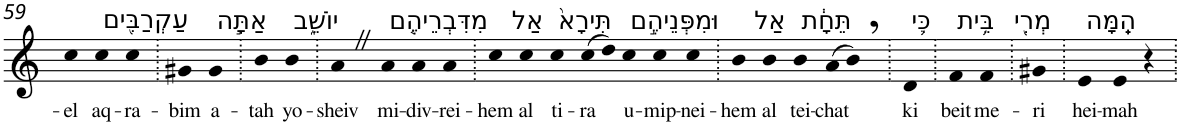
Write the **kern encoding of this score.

**kern	**text
*part1	*part1
*staff1	*staff1
*I"Piano	*
*I'Pno	*
!!LO:PB:g=z
*clefG2	*
*k[]	*
=59	=59
!	!LO:LY:b
4cc	-el
!LO:TX:a:t=עַקְרַבִּ֖ים	!
!	!LO:LY:b
4cc	aq-
!	!LO:LY:b
4cc	-ra-
=60.	=60.
!	!LO:LY:b
4g#X	-bim
!LO:TX:a:t=אַתָּ֣ה	!
!	!LO:LY:b
4g#	a-
=61.	=61.
!	!LO:LY:b
4b	-tah
!LO:TX:a:t=יוֹשֵׁ֑ב	!
!	!LO:LY:b
4b	yo-
=62.	=62.
!	!LO:LY:b
4aZ	-sheiv
!LO:TX:a:t=מִדִּבְרֵיהֶ֤ם	!
!	!LO:LY:b
4a	mi-
!	!LO:LY:b
4a	-div-
!	!LO:LY:b
4a	-rei-
=63.	=63.
!	!LO:LY:b
4cc	-hem
!LO:TX:a:t=אַל	!
!	!LO:LY:b
4cc	al
!LO:TX:a:t=תִּירָא֙	!
!	!LO:LY:b
4cc	ti-
!	!LO:LY:b
(>8cc	-ra
8dd)	.
!LO:TX:a:t=וּמִפְּנֵיהֶ֣ם	!
!	!LO:LY:b
4cc	u-
!	!LO:LY:b
4cc	-mip-
!	!LO:LY:b
4cc	-nei-
=64.	=64.
!	!LO:LY:b
4b	-hem
!LO:TX:a:t=אַל	!
!	!LO:LY:b
4b	al
!LO:TX:a:t=תֵּחָ֔ת	!
!	!LO:LY:b
4b	tei-
!	!LO:LY:b
(>8a	-chat
8b,)	.
=65.	=65.
!LO:TX:a:t=כִּ֛י	!
!	!LO:LY:b
4d	ki
=66.	=66.
!LO:TX:a:t=בֵּ֥ית	!
!	!LO:LY:b
4f	beit
!LO:TX:a:t=מְרִ֖י	!
!	!LO:LY:b
4f	me-
=67.	=67.
!	!LO:LY:b
4g#X	-ri
=68.	=68.
!LO:TX:a:t=הֵֽמָּה	!
!	!LO:LY:b
4e	hei-
!	!LO:LY:b
4e	-mah
4r	.
=.	=.
*-	*-
